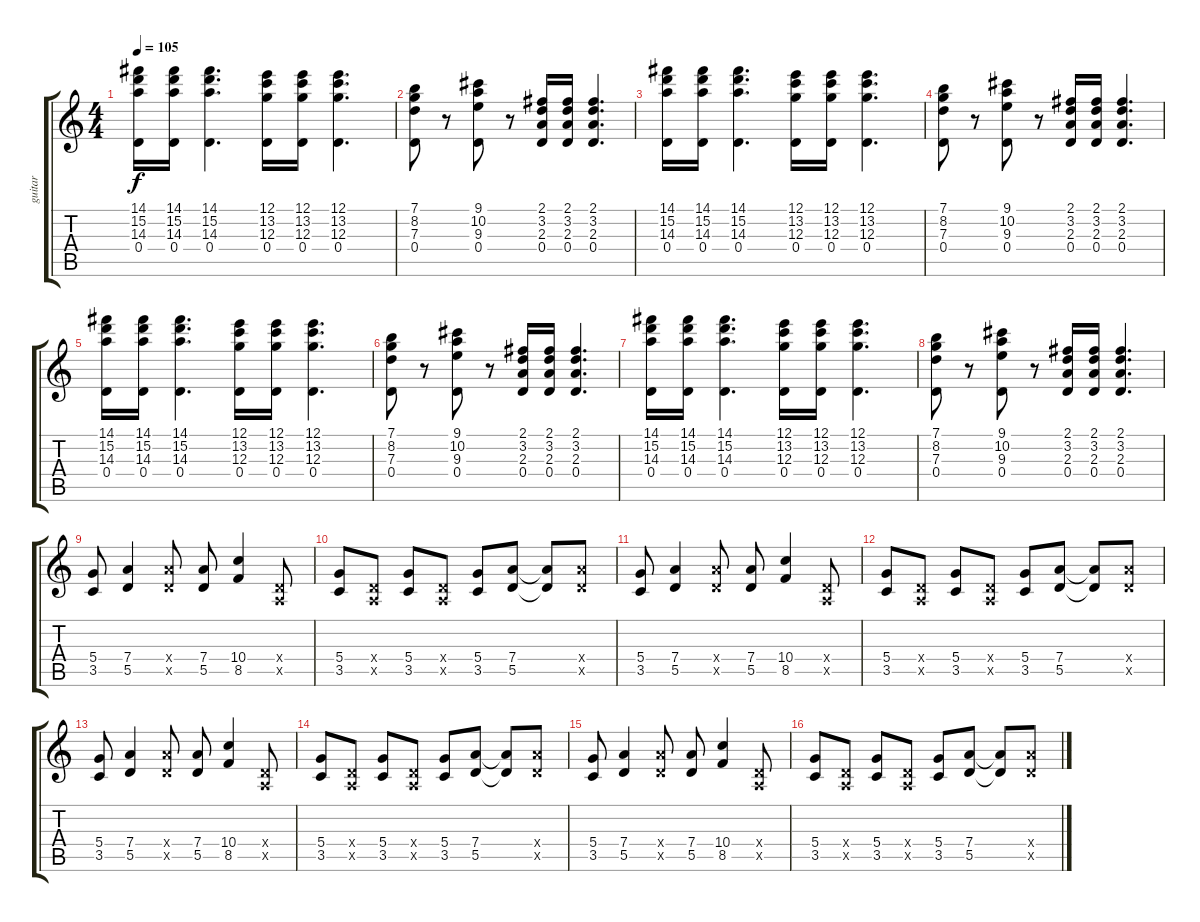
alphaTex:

\track ("guitar" "guitar") {instrument electricguitarclean}
\staff {score tabs}
\tuning (E4 B3 G3 D3 A2 E2) {hide}
\ts (4 4)
\tempo 105
\clef g2
\ks c
(14.1 15.2 14.3 0.4).16{dy f} (14.1 15.2 14.3 0.4).16 (14.1 15.2 14.3 0.4).4{d} (12.1 13.2 12.3 0.4).16 (12.1 13.2 12.3 0.4).16 (12.1 13.2 12.3 0.4).4{d} |
(7.1 8.2 7.3 0.4).8 r.8 (9.1 10.2 9.3 0.4).8 r.8 (2.1 3.2 2.3 0.4).16 (2.1 3.2 2.3 0.4).16 (2.1 3.2 2.3 0.4).4{d} |
(14.1 15.2 14.3 0.4).16 (14.1 15.2 14.3 0.4).16 (14.1 15.2 14.3 0.4).4{d} (12.1 13.2 12.3 0.4).16 (12.1 13.2 12.3 0.4).16 (12.1 13.2 12.3 0.4).4{d} |
(7.1 8.2 7.3 0.4).8 r.8 (9.1 10.2 9.3 0.4).8 r.8 (2.1 3.2 2.3 0.4).16 (2.1 3.2 2.3 0.4).16 (2.1 3.2 2.3 0.4).4{d} |
(14.1 15.2 14.3 0.4).16 (14.1 15.2 14.3 0.4).16 (14.1 15.2 14.3 0.4).4{d} (12.1 13.2 12.3 0.4).16 (12.1 13.2 12.3 0.4).16 (12.1 13.2 12.3 0.4).4{d} |
(7.1 8.2 7.3 0.4).8 r.8 (9.1 10.2 9.3 0.4).8 r.8 (2.1 3.2 2.3 0.4).16 (2.1 3.2 2.3 0.4).16 (2.1 3.2 2.3 0.4).4{d} |
(14.1 15.2 14.3 0.4).16 (14.1 15.2 14.3 0.4).16 (14.1 15.2 14.3 0.4).4{d} (12.1 13.2 12.3 0.4).16 (12.1 13.2 12.3 0.4).16 (12.1 13.2 12.3 0.4).4{d} |
(7.1 8.2 7.3 0.4).8 r.8 (9.1 10.2 9.3 0.4).8 r.8 (2.1 3.2 2.3 0.4).16 (2.1 3.2 2.3 0.4).16 (2.1 3.2 2.3 0.4).4{d} |
(5.4 3.5).8{instrument distortionguitar} (7.4 5.5).4 (7.4{x} 5.5{x}).8 (7.4 5.5).8 (10.4 8.5).4 (0.4{x} 0.5{x}).8 |
(5.4 3.5).8 (0.4{x} 0.5{x}).8 (5.4 3.5).8 (0.4{x} 0.5{x}).8 (5.4 3.5).8 (7.4 5.5).8 (7.4{t} 5.5{t}).8 (7.4{x} 5.5{x}).8 |
(5.4 3.5).8{instrument distortionguitar} (7.4 5.5).4 (7.4{x} 5.5{x}).8 (7.4 5.5).8 (10.4 8.5).4 (0.4{x} 0.5{x}).8 |
(5.4 3.5).8 (0.4{x} 0.5{x}).8 (5.4 3.5).8 (0.4{x} 0.5{x}).8 (5.4 3.5).8 (7.4 5.5).8 (7.4{t} 5.5{t}).8 (7.4{x} 5.5{x}).8 |
(5.4 3.5).8{instrument distortionguitar} (7.4 5.5).4 (7.4{x} 5.5{x}).8 (7.4 5.5).8 (10.4 8.5).4 (0.4{x} 0.5{x}).8 |
(5.4 3.5).8 (0.4{x} 0.5{x}).8 (5.4 3.5).8 (0.4{x} 0.5{x}).8 (5.4 3.5).8 (7.4 5.5).8 (7.4{t} 5.5{t}).8 (7.4{x} 5.5{x}).8 |
(5.4 3.5).8{instrument distortionguitar} (7.4 5.5).4 (7.4{x} 5.5{x}).8 (7.4 5.5).8 (10.4 8.5).4 (0.4{x} 0.5{x}).8 |
(5.4 3.5).8 (0.4{x} 0.5{x}).8 (5.4 3.5).8 (0.4{x} 0.5{x}).8 (5.4 3.5).8 (7.4 5.5).8 (7.4{t} 5.5{t}).8 (7.4{x} 5.5{x}).8
